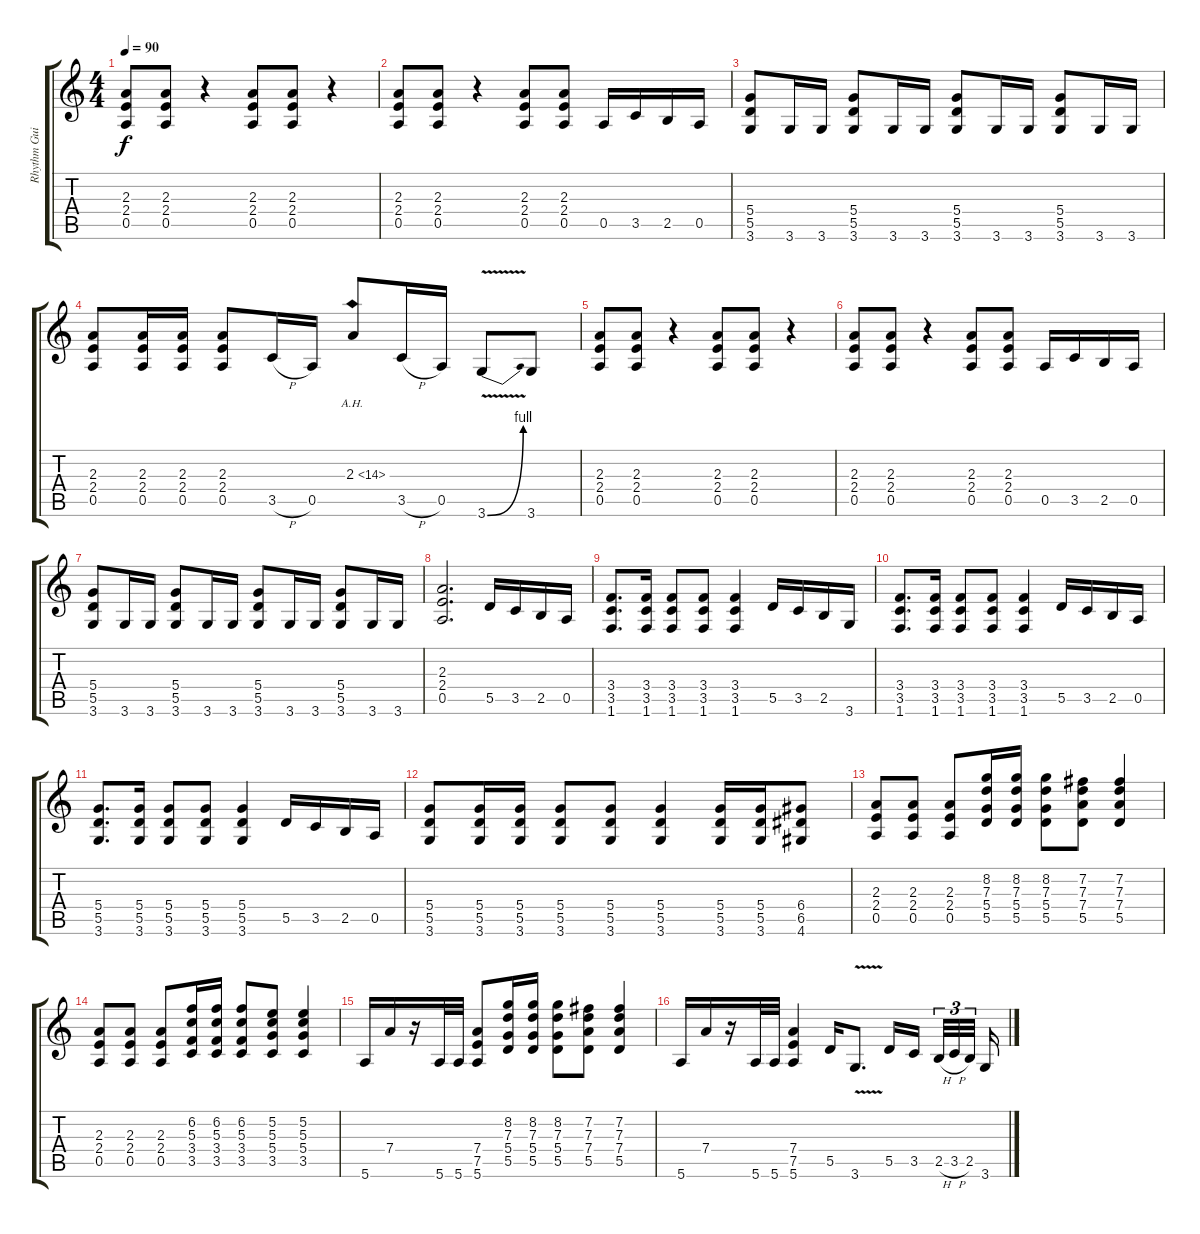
\track ("Rhythm Guitar" "Rhythm Gui") {instrument distortionguitar}
\staff {score tabs}
\tuning (E4 B3 G3 D3 A2 E2) {hide}
\ts (4 4)
\tempo 90
\clef g2
\ks c
(2.3 2.4 0.5).8{dy f} (2.3 2.4 0.5).8 r.4 (2.3 2.4 0.5).8 (2.3 2.4 0.5).8 r.4 |
(2.3 2.4 0.5).8 (2.3 2.4 0.5).8 r.4 (2.3 2.4 0.5).8 (2.3 2.4 0.5).8 0.5.16 3.5.16 2.5.16 0.5.16 |
(5.4 5.5 3.6).8 3.6.16 3.6.16 (5.4 5.5 3.6).8 3.6.16 3.6.16 (5.4 5.5 3.6).8 3.6.16 3.6.16 (5.4 5.5 3.6).8 3.6.16 3.6.16 |
(2.3 2.4 0.5).8 (2.3 2.4 0.5).16 (2.3 2.4 0.5).16 (2.3 2.4 0.5).8 3.5{h}.16 0.5.16 2.3{ah 12}.8 3.5{h}.16 0.5.16 3.6{be (bend 0 0 60 4) v}.8 3.6.8 |
(2.3 2.4 0.5).8 (2.3 2.4 0.5).8 r.4 (2.3 2.4 0.5).8 (2.3 2.4 0.5).8 r.4 |
(2.3 2.4 0.5).8 (2.3 2.4 0.5).8 r.4 (2.3 2.4 0.5).8 (2.3 2.4 0.5).8 0.5.16 3.5.16 2.5.16 0.5.16 |
(5.4 5.5 3.6).8 3.6.16 3.6.16 (5.4 5.5 3.6).8 3.6.16 3.6.16 (5.4 5.5 3.6).8 3.6.16 3.6.16 (5.4 5.5 3.6).8 3.6.16 3.6.16 |
(2.3 2.4 0.5).2{d} 5.5.16 3.5.16 2.5.16 0.5.16 |
(3.4 3.5 1.6).8{d} (3.4 3.5 1.6).16 (3.4 3.5 1.6).8 (3.4 3.5 1.6).8 (3.4 3.5 1.6).4 5.5.16 3.5.16 2.5.16 3.6.16 |
(3.4 3.5 1.6).8{d} (3.4 3.5 1.6).16 (3.4 3.5 1.6).8 (3.4 3.5 1.6).8 (3.4 3.5 1.6).4 5.5.16 3.5.16 2.5.16 0.5.16 |
(5.4 5.5 3.6).8{d} (5.4 5.5 3.6).16 (5.4 5.5 3.6).8 (5.4 5.5 3.6).8 (5.4 5.5 3.6).4 5.5.16 3.5.16 2.5.16 0.5.16 |
(5.4 5.5 3.6).8 (5.4 5.5 3.6).16 (5.4 5.5 3.6).16 (5.4 5.5 3.6).8 (5.4 5.5 3.6).8 (5.4 5.5 3.6).4 (5.4 5.5 3.6).16 (5.4 5.5 3.6).16 (6.4 6.5 4.6).8 |
(2.3 2.4 0.5).8 (2.3 2.4 0.5).8 (2.3 2.4 0.5).8 (8.2 7.3 5.4 5.5).16 (8.2 7.3 5.4 5.5).16 (8.2 7.3 5.4 5.5).8 (7.2 7.3 7.4 5.5).8 (7.2 7.3 7.4 5.5).4 |
(2.3 2.4 0.5).8 (2.3 2.4 0.5).8 (2.3 2.4 0.5).8 (6.2 5.3 3.4 3.5).16 (6.2 5.3 3.4 3.5).16 (6.2 5.3 3.4 3.5).8 (5.2 5.3 5.4 3.5).8 (5.2 5.3 5.4 3.5).4 |
5.6.16 7.4.16 r.16 5.6.32 5.6.32 (7.4 7.5 5.6).8 (8.2 7.3 5.4 5.5).16 (8.2 7.3 5.4 5.5).16 (8.2 7.3 5.4 5.5).8 (7.2 7.3 7.4 5.5).8 (7.2 7.3 7.4 5.5).4 |
5.6.16 7.4.16 r.16 5.6.32 5.6.32 (7.4 7.5 5.6).4 5.5.16 3.6{v}.8{d} 5.5.16 3.5.16{beam splitsecondary} 2.5{h}.32{tu (3 2)} 3.5{h}.32{tu (3 2)} 2.5.32{tu (3 2) beam splitsecondary} 3.6.16
